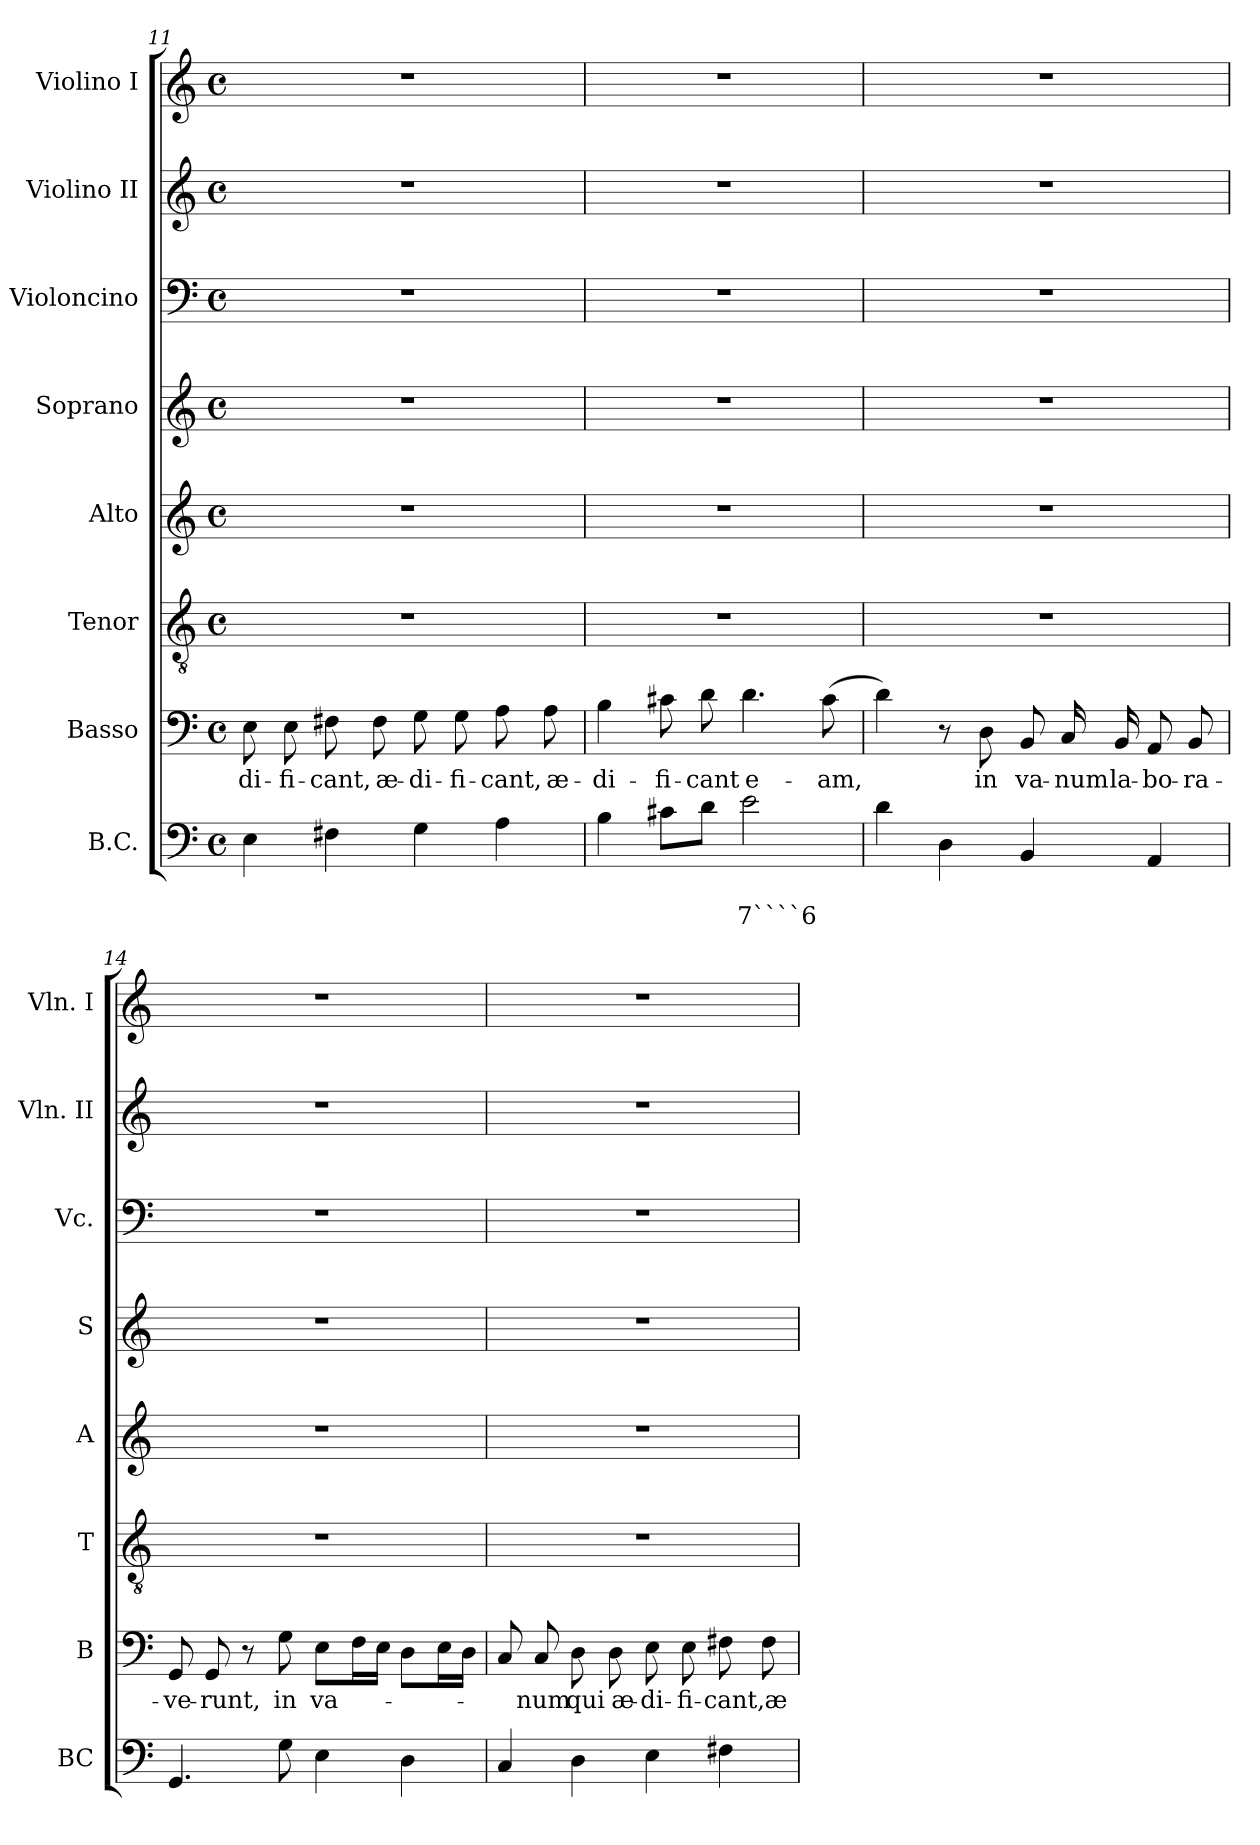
**kern	**text	**text	**kern	**text	**kern	**kern	**kern	**kern	**kern	**kern
*part8	*part8	*part8	*part7	*part7	*part6	*part5	*part4	*part3	*part2	*part1
*staff8	*staff8	*staff8	*staff7	*staff7	*staff6	*staff5	*staff4	*staff3	*staff2	*staff1
*I"B.C.	*	*	*I"Basso	*	*I"Tenor	*I"Alto	*I"Soprano	*I"Violoncino	*I"Violino II	*I"Violino I
*I'BC	*	*	*I'B	*	*I'T	*I'A	*I'S	*I'Vc.	*I'Vln. II	*I'Vln. I
!!LO:LB:g=z
*clefF4	*	*	*clefF4	*	*clefGv2	*clefG2	*clefG2	*clefF4	*clefG2	*clefG2
*k[]	*	*	*k[]	*	*k[]	*k[]	*k[]	*k[]	*k[]	*k[]
*C:	*	*	*C:	*	*C:	*C:	*C:	*C:	*C:	*C:
*M4/4	*	*	*M4/4	*	*M4/4	*M4/4	*M4/4	*M4/4	*M4/4	*M4/4
*met(c)	*	*	*met(c)	*	*met(c)	*met(c)	*met(c)	*met(c)	*met(c)	*met(c)
=11	=11	=11	=11	=11	=11	=11	=11	=11	=11	=11
!	!	!	!	!LO:LY:b	!	!	!	!	!	!
4E\	.	.	8E\	-di-	1r	1r	1r	1r	1r	1r
!	!	!	!	!LO:LY:b	!	!	!	!	!	!
.	.	.	8E\	-fi-	.	.	.	.	.	.
!	!	!	!	!LO:LY:b	!	!	!	!	!	!
4F#X\	.	.	8F#X\	-cant,	.	.	.	.	.	.
!	!	!	!	!LO:LY:b	!	!	!	!	!	!
.	.	.	8F#\	æ-	.	.	.	.	.	.
!	!	!	!	!LO:LY:b	!	!	!	!	!	!
4G\	.	.	8G\	-di-	.	.	.	.	.	.
!	!	!	!	!LO:LY:b	!	!	!	!	!	!
.	.	.	8G\	-fi-	.	.	.	.	.	.
!	!	!	!	!LO:LY:b	!	!	!	!	!	!
4A\	.	.	8A\	-cant,	.	.	.	.	.	.
!	!	!	!	!LO:LY:b	!	!	!	!	!	!
.	.	.	8A\	æ-	.	.	.	.	.	.
=12	=12	=12	=12	=12	=12	=12	=12	=12	=12	=12
!	!	!	!	!LO:LY:b	!	!	!	!	!	!
4B\	.	.	4B\	-di-	1r	1r	1r	1r	1r	1r
!	!	!	!	!LO:LY:b	!	!	!	!	!	!
8c#X\L	.	.	8c#X\	-fi-	.	.	.	.	.	.
!	!	!	!	!LO:LY:b	!	!	!	!	!	!
8d\J	.	.	8d\	-cant	.	.	.	.	.	.
!	!	!LO:LY:b	!	!LO:LY:b	!	!	!	!	!	!
2e\	.	7````6	4.d\	e-	.	.	.	.	.	.
!	!	!	!	!LO:LY:b	!	!	!	!	!	!
.	.	.	(>8c#\	-am,	.	.	.	.	.	.
=13	=13	=13	=13	=13	=13	=13	=13	=13	=13	=13
4d\	.	.	4d\)	.	1r	1r	1r	1r	1r	1r
4D\	.	.	8r	.	.	.	.	.	.	.
!	!	!	!	!LO:LY:b	!	!	!	!	!	!
.	.	.	8D\	in	.	.	.	.	.	.
!	!	!	!	!LO:LY:b	!	!	!	!	!	!
4BB/	.	.	8BB/	va-	.	.	.	.	.	.
!	!	!	!	!LO:LY:b	!	!	!	!	!	!
.	.	.	16C/	-num	.	.	.	.	.	.
!	!	!	!	!LO:LY:b	!	!	!	!	!	!
.	.	.	16BB/	la-	.	.	.	.	.	.
!	!	!	!	!LO:LY:b	!	!	!	!	!	!
4AA/	.	.	8AA/	-bo-	.	.	.	.	.	.
!	!	!	!	!LO:LY:b	!	!	!	!	!	!
.	.	.	8BB/	-ra-	.	.	.	.	.	.
=14	=14	=14	=14	=14	=14	=14	=14	=14	=14	=14
!	!	!	!	!LO:LY:b	!	!	!	!	!	!
4.GG/	.	.	8GG/	-ve-	1r	1r	1r	1r	1r	1r
!	!	!	!	!LO:LY:b	!	!	!	!	!	!
.	.	.	8GG/	-runt,	.	.	.	.	.	.
.	.	.	8r	.	.	.	.	.	.	.
!	!	!	!	!LO:LY:b	!	!	!	!	!	!
8G\	.	.	8G\	in	.	.	.	.	.	.
!	!	!	!	!LO:LY:b	!	!	!	!	!	!
4E\	.	.	8E\L	va-	.	.	.	.	.	.
.	.	.	16F\L	.	.	.	.	.	.	.
.	.	.	16E\JJ	.	.	.	.	.	.	.
4D\	.	.	8D\L	.	.	.	.	.	.	.
.	.	.	16E\L	.	.	.	.	.	.	.
.	.	.	16D\JJ	.	.	.	.	.	.	.
=15	=15	=15	=15	=15	=15	=15	=15	=15	=15	=15
4C/	.	.	8C/	.	1r	1r	1r	1r	1r	1r
!	!	!	!	!LO:LY:b	!	!	!	!	!	!
.	.	.	8C/	-num	.	.	.	.	.	.
!	!	!	!	!LO:LY:b	!	!	!	!	!	!
4D\	.	.	8D\	qui	.	.	.	.	.	.
!	!	!	!	!LO:LY:b	!	!	!	!	!	!
.	.	.	8D\	æ-	.	.	.	.	.	.
!	!	!	!	!LO:LY:b	!	!	!	!	!	!
4E\	.	.	8E\	-di-	.	.	.	.	.	.
!	!	!	!	!LO:LY:b	!	!	!	!	!	!
.	.	.	8E\	-fi-	.	.	.	.	.	.
!	!	!	!	!LO:LY:b	!	!	!	!	!	!
4F#X\	.	.	8F#X\	-cant,	.	.	.	.	.	.
!	!	!	!	!LO:LY:b	!	!	!	!	!	!
.	.	.	8F#\	æ-	.	.	.	.	.	.
=	=	=	=	=	=	=	=	=	=	=
*-	*-	*-	*-	*-	*-	*-	*-	*-	*-	*-
